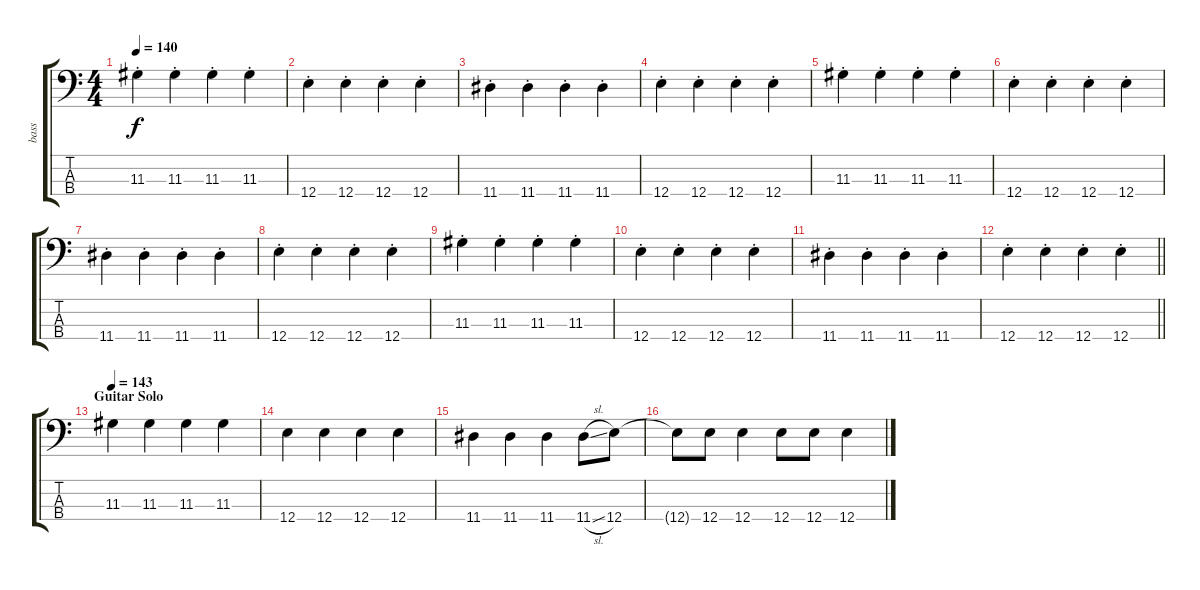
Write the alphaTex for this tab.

\track ("bass" "bass") {instrument electricbassfinger}
\staff {score tabs}
\tuning (G2 D2 A1 E1) {hide}
\ts (4 4)
\tempo 140
\clef f4
\ks c
11.3{st}.4{dy f} 11.3{st}.4 11.3{st}.4 11.3{st}.4 |
12.4{st}.4 12.4{st}.4 12.4{st}.4 12.4{st}.4 |
11.4{st}.4 11.4{st}.4 11.4{st}.4 11.4{st}.4 |
12.4{st}.4 12.4{st}.4 12.4{st}.4 12.4{st}.4 |
11.3{st}.4 11.3{st}.4 11.3{st}.4 11.3{st}.4 |
12.4{st}.4 12.4{st}.4 12.4{st}.4 12.4{st}.4 |
11.4{st}.4 11.4{st}.4 11.4{st}.4 11.4{st}.4 |
12.4{st}.4 12.4{st}.4 12.4{st}.4 12.4{st}.4 |
11.3{st}.4 11.3{st}.4 11.3{st}.4 11.3{st}.4 |
12.4{st}.4 12.4{st}.4 12.4{st}.4 12.4{st}.4 |
11.4{st}.4 11.4{st}.4 11.4{st}.4 11.4{st}.4 |
\barLineRight lightlight
12.4{st}.4 12.4{st}.4 12.4{st}.4 12.4{st}.4 |
\section ("" "Guitar Solo")
\tempo 143
11.3.4 11.3.4 11.3.4 11.3.4 |
12.4.4 12.4.4 12.4.4 12.4.4 |
11.4.4 11.4.4 11.4.4 11.4{sl}.8 12.4.8 |
12.4{t}.8 12.4.8 12.4.4 12.4.8 12.4.8 12.4.4
